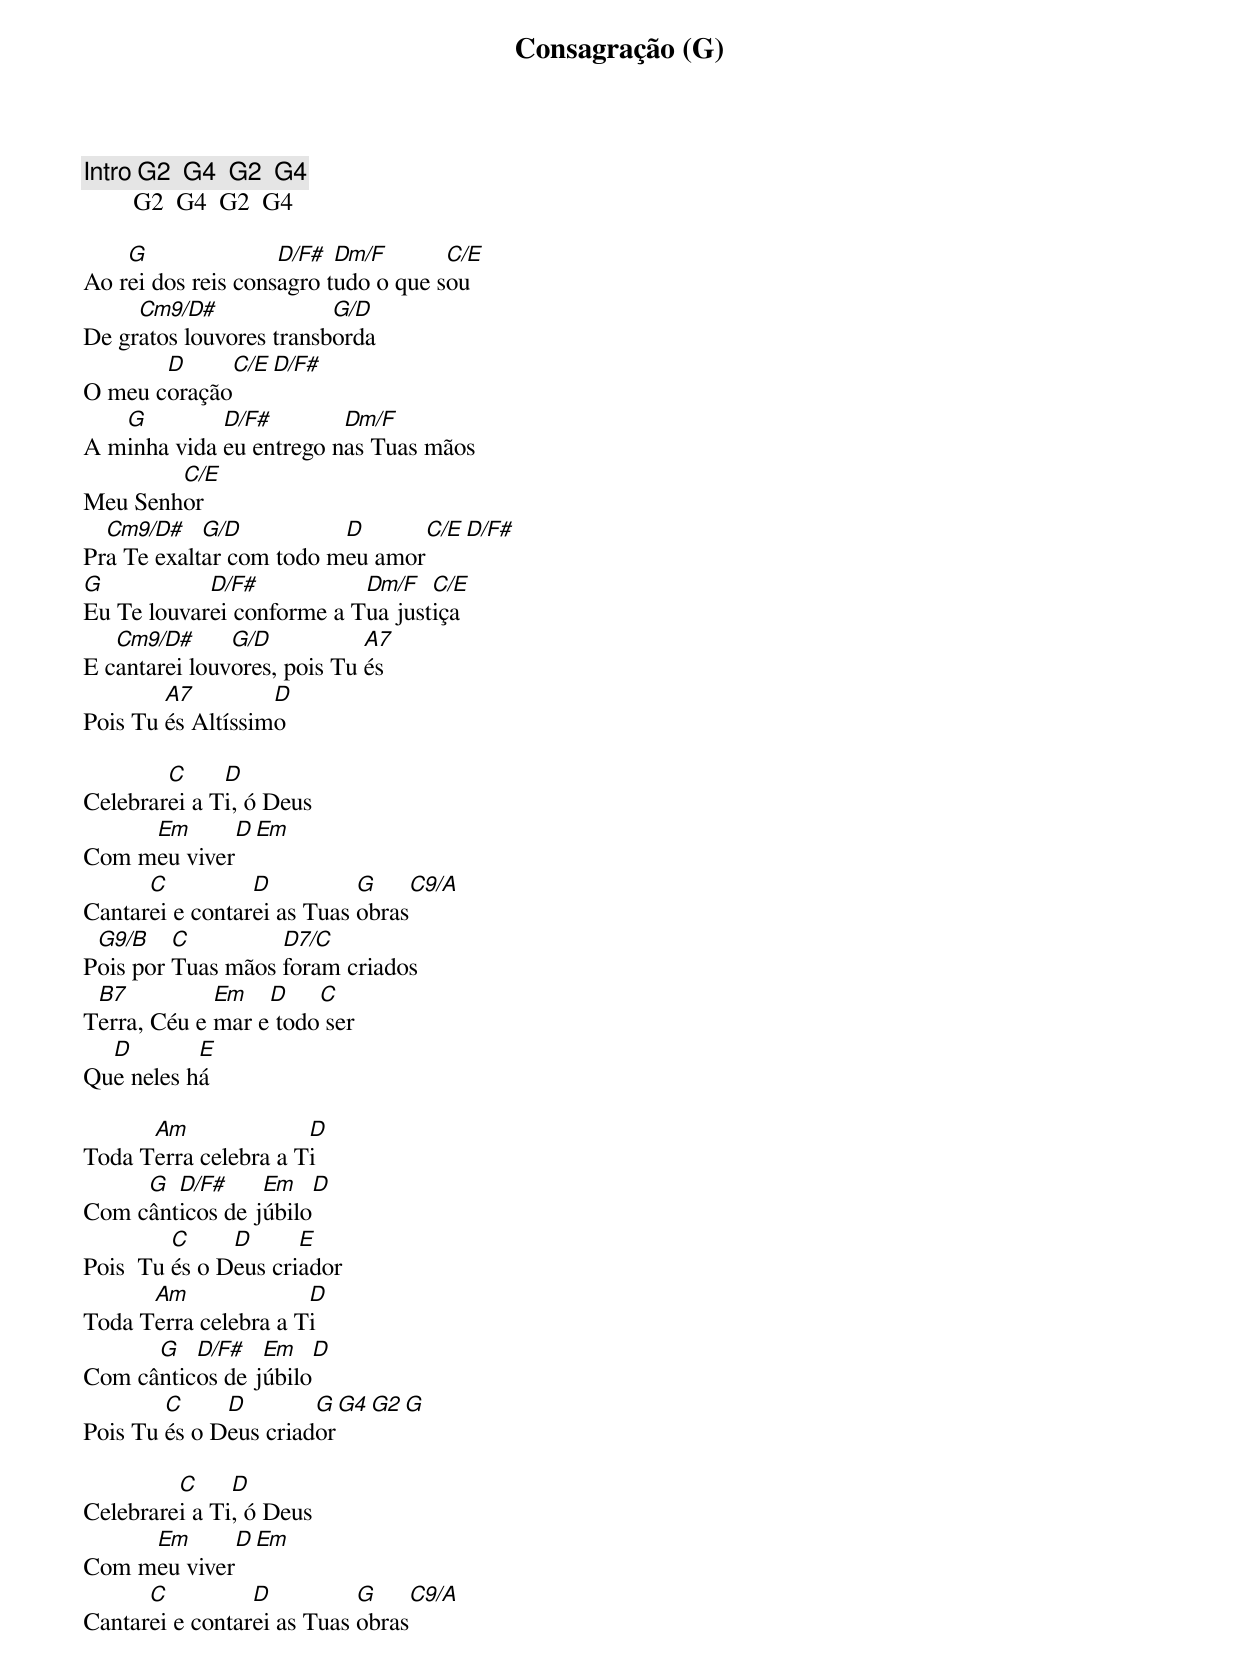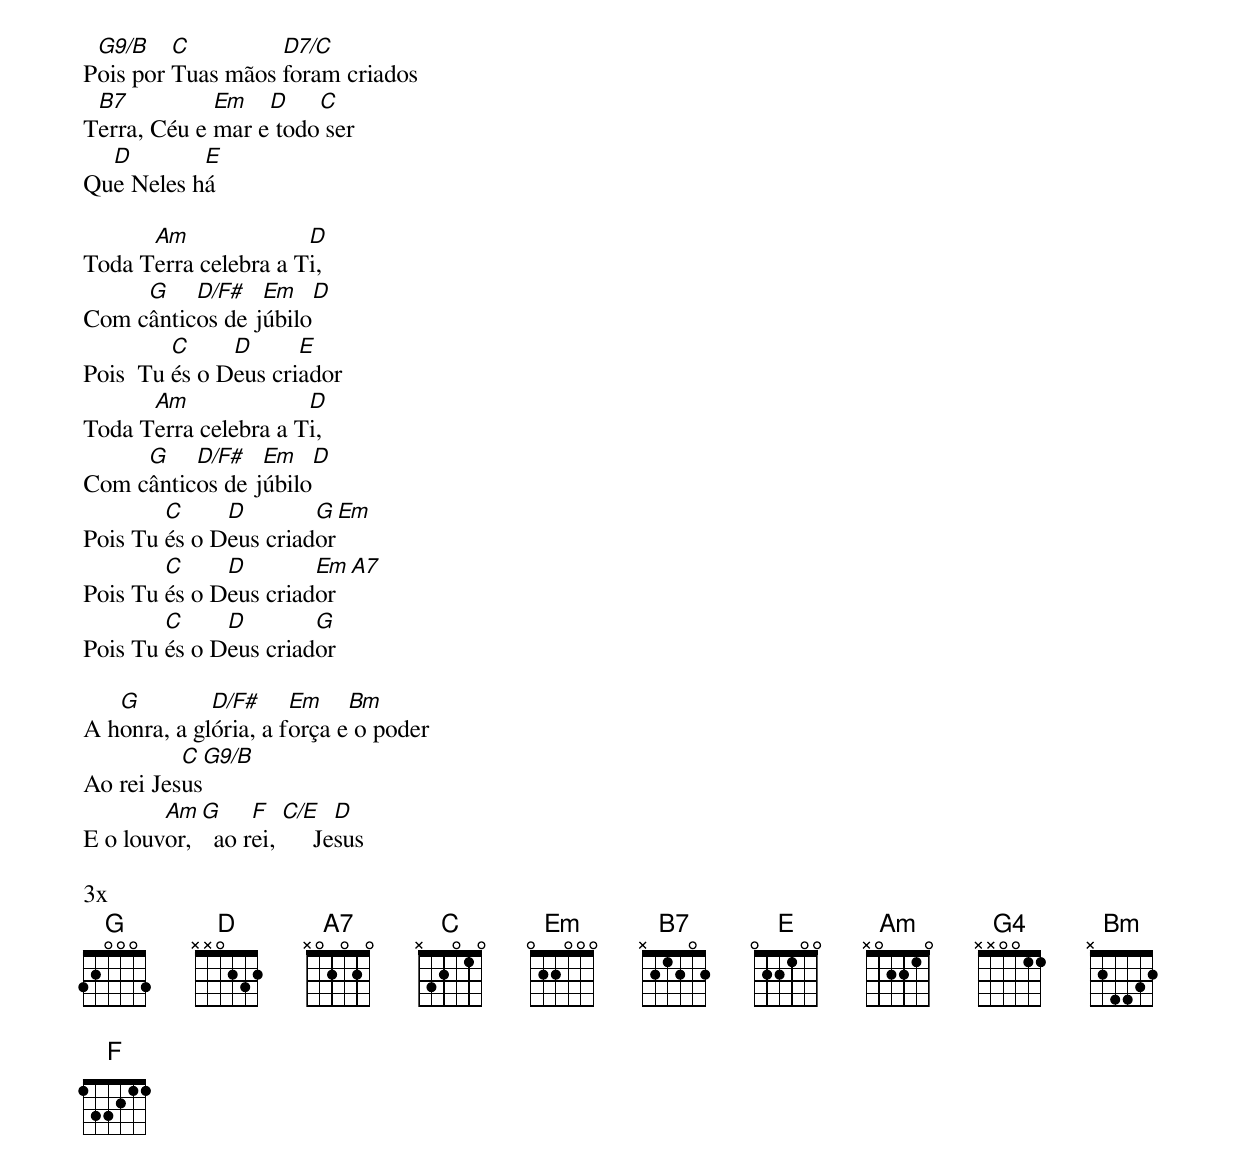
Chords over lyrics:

Consagração (G)

[Intro] G2  G4  G2  G4
        G2  G4  G2  G4

    G               D/F#  Dm/F       C/E
Ao rei dos reis consagro tudo o que sou
     Cm9/D#              G/D
De gratos louvores transborda
       D      C/E  D/F#
O meu coração
   G         D/F#        Dm/F
A minha vida eu entrego nas Tuas mãos
        C/E
Meu Senhor
  Cm9/D#    G/D          D       C/E  D/F#
Pra Te exaltar com todo meu amor
G           D/F#           Dm/F   C/E
Eu Te louvarei conforme a Tua justiça
   Cm9/D#      G/D           A7
E cantarei louvores, pois Tu és
        A7         D
Pois Tu és Altíssimo

        C     D
Celebrarei a Ti, ó Deus
     Em      D  Em
Com meu viver
      C          D          G     C9/A
Cantarei e contarei as Tuas obras
 G9/B    C         D7/C
Pois por Tuas mãos foram criados
 B7          Em   D    C
Terra, Céu e mar e todo ser
  D        E
Que neles há

      Am              D
Toda Terra celebra a Ti
     G  D/F#     Em   D
Com cânticos de júbilo
         C     D      E
Pois  Tu és o Deus criador
      Am              D
Toda Terra celebra a Ti
      G   D/F#   Em   D
Com cânticos de júbilo
        C     D        G  G4  G2  G
Pois Tu és o Deus criador

         C     D
Celebrarei a Ti, ó Deus
     Em      D  Em
Com meu viver
      C          D          G     C9/A
Cantarei e contarei as Tuas obras
 G9/B    C         D7/C
Pois por Tuas mãos foram criados
 B7          Em   D    C
Terra, Céu e mar e todo ser
  D        E
Que Neles há

      Am              D
Toda Terra celebra a Ti,
     G    D/F#   Em   D
Com cânticos de júbilo
         C     D      E
Pois  Tu és o Deus criador
      Am              D
Toda Terra celebra a Ti,
     G    D/F#   Em   D
Com cânticos de júbilo
        C     D        G  Em
Pois Tu és o Deus criador
        C     D        Em  A7
Pois Tu és o Deus criador
        C     D        G
Pois Tu és o Deus criador

   G         D/F#     Em    Bm
A honra, a glória, a força e o poder
          C  G9/B
Ao rei Jesus
        Am  G     F   C/E    D
E o louvor,   ao rei,      Jesus

3x
